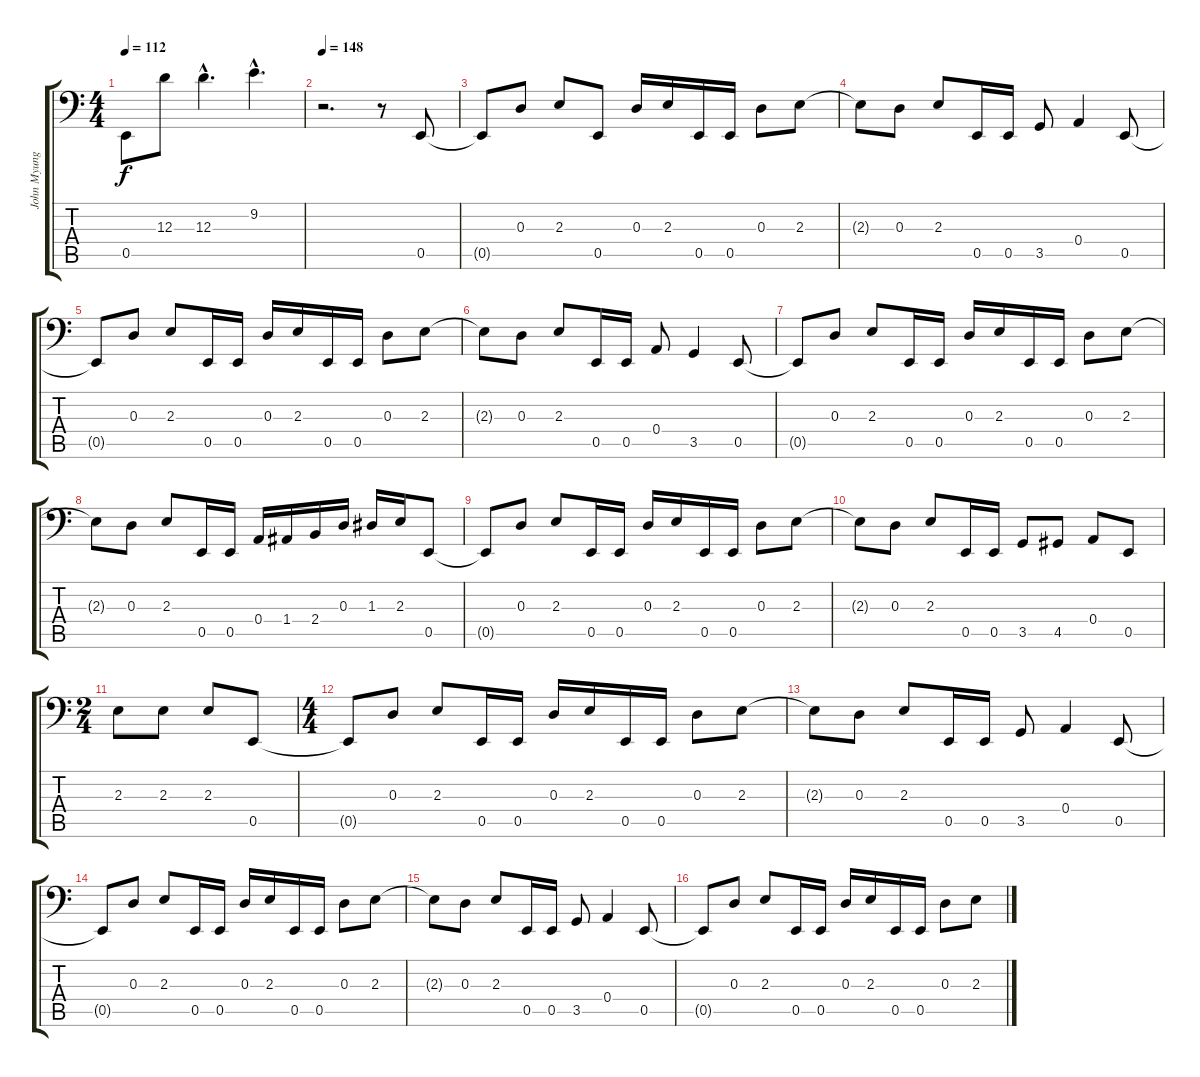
\track ("John Myung - 6 Strings Bass" "John Myung") {instrument electricbassfinger}
\staff {score tabs}
\tuning (C3 G2 D2 A1 E1 B0) {hide}
\ts (4 4)
\tempo 112
\clef f4
\ks c
0.5.8{dy f} 12.3.8 12.3{hac}.4{d} 9.2{hac}.4{d} |
\tempo 148
r.2{d} r.8 0.5.8 |
0.5{t}.8 0.3.8 2.3.8 0.5.8 0.3.16 2.3.16 0.5.16 0.5.16 0.3.8 2.3.8 |
2.3{t}.8 0.3.8 2.3.8 0.5.16 0.5.16 3.5.8 0.4.4 0.5.8 |
0.5{t}.8 0.3.8 2.3.8 0.5.16 0.5.16 0.3.16 2.3.16 0.5.16 0.5.16 0.3.8 2.3.8 |
2.3{t}.8 0.3.8 2.3.8 0.5.16 0.5.16 0.4.8 3.5.4 0.5.8 |
0.5{t}.8 0.3.8 2.3.8 0.5.16 0.5.16 0.3.16 2.3.16 0.5.16 0.5.16 0.3.8 2.3.8 |
2.3{t}.8 0.3.8 2.3.8 0.5.16 0.5.16 0.4.16 1.4.16 2.4.16 0.3.16 1.3.16 2.3.16 0.5.8 |
0.5{t}.8 0.3.8 2.3.8 0.5.16 0.5.16 0.3.16 2.3.16 0.5.16 0.5.16 0.3.8 2.3.8 |
2.3{t}.8 0.3.8 2.3.8 0.5.16 0.5.16 3.5.8 4.5.8 0.4.8 0.5.8 |
\ts (2 4)
2.3.8 2.3.8 2.3.8 0.5.8 |
\ts (4 4)
0.5{t}.8 0.3.8 2.3.8 0.5.16 0.5.16 0.3.16 2.3.16 0.5.16 0.5.16 0.3.8 2.3.8 |
2.3{t}.8 0.3.8 2.3.8 0.5.16 0.5.16 3.5.8 0.4.4 0.5.8 |
0.5{t}.8 0.3.8 2.3.8 0.5.16 0.5.16 0.3.16 2.3.16 0.5.16 0.5.16 0.3.8 2.3.8 |
2.3{t}.8 0.3.8 2.3.8 0.5.16 0.5.16 3.5.8 0.4.4 0.5.8 |
0.5{t}.8 0.3.8 2.3.8 0.5.16 0.5.16 0.3.16 2.3.16 0.5.16 0.5.16 0.3.8 2.3.8
